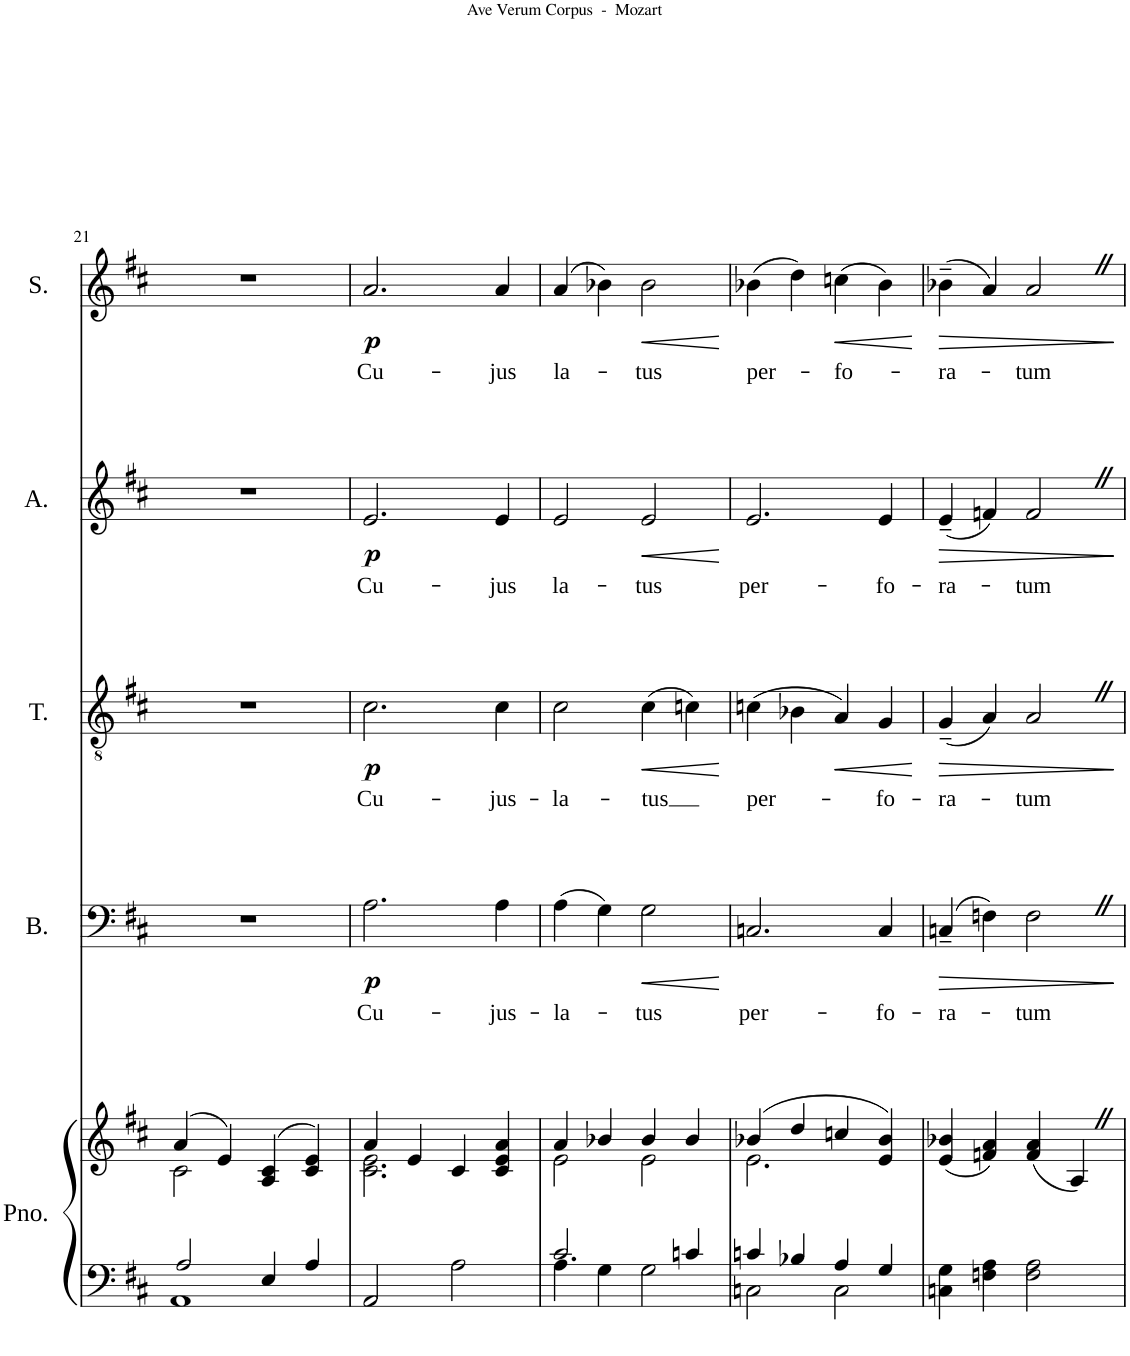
**kern	**kern	**kern	**text	**dynam	**kern	**text	**dynam	**kern	**text	**dynam	**kern	**text	**dynam
*part5	*part5	*part4	*part4	*part4	*part3	*part3	*part3	*part2	*part2	*part2	*part1	*part1	*part1
*staff6	*staff5	*staff4	*staff4	*staff4	*staff3	*staff3	*staff3	*staff2	*staff2	*staff2	*staff1	*staff1	*staff1
*I"Piano	*	*I"Bass	*	*	*I"Tenor	*	*	*I"Alto	*	*	*I"Soprano	*	*
*I'Pno.	*	*I'B.	*	*	*I'T.	*	*	*I'A.	*	*	*I'S.	*	*
!!LO:PB:g=z
*clefF4	*clefG2	*clefF4	*	*	*clefGv2	*	*	*clefG2	*	*	*clefG2	*	*
*k[f#c#]	*k[f#c#]	*k[f#c#]	*	*	*k[f#c#]	*	*	*k[f#c#]	*	*	*k[f#c#]	*	*
*M4/4	*M4/4	*M4/4	*	*	*M4/4	*	*	*M4/4	*	*	*M4/4	*	*
*met(c|)	*met(c|)	*met(c|)	*	*	*met(c|)	*	*	*met(c|)	*	*	*met(c|)	*	*
=21	=21	=21	=21	=21	=21	=21	=21	=21	=21	=21	=21	=21	=21
*^	*^	*	*	*	*	*	*	*	*	*	*	*	*
1AA	2A/	(>4a/	2c#\	1r	.	.	1r	.	.	1r	.	.	1r	.	.
.	.	4e/)	.	.	.	.	.	.	.	.	.	.	.	.	.
.	4E/	(>4A/ 4c#/	2ryy	.	.	.	.	.	.	.	.	.	.	.	.
.	4A/	4c#/ 4e/)	.	.	.	.	.	.	.	.	.	.	.	.	.
=22	=22	=22	=22	=22	=22	=22	=22	=22	=22	=22	=22	=22	=22	=22	=22
!	!	!	!	!	!LO:LY:b	!LO:DY:b	!	!LO:LY:b	!LO:DY:b	!	!LO:LY:b	!LO:DY:b	!	!LO:LY:b	!LO:DY:b
*v	*v	*	*	*	*	*	*	*	*	*	*	*	*	*	*
2AA/	4a/	2.c#\ 2.e\	2.A\	Cu-	p	2.c#\	Cu-	p	2.e/	Cu-	p	2.a/	Cu-	p
.	4e/	.	.	.	.	.	.	.	.	.	.	.	.	.
2A\	4c#/	.	.	.	.	.	.	.	.	.	.	.	.	.
!	!	!	!	!LO:LY:b	!	!	!LO:LY:b	!	!	!LO:LY:b	!	!	!LO:LY:b	!
.	4c#/ 4e/ 4a/	4ryy	4A\	-jus-	.	4c#\	-jus-	.	4e/	-jus	.	4a/	-jus	.
=23	=23	=23	=23	=23	=23	=23	=23	=23	=23	=23	=23	=23	=23	=23
*^	*	*	*	*	*	*	*	*	*	*	*	*	*	*
!	!	!	!	!	!LO:LY:b	!	!	!LO:LY:b	!	!	!LO:LY:b	!	!	!LO:LY:b	!
4A\	2.c#/	4a/	2e\	(4A\	-la-	.	2c#\	-la-	.	2e/	la-	.	(4a/	la-	.
4G\	.	4b-X/	.	4G\)	.	.	.	.	.	.	.	.	4b-X\)	.	.
!	!	!	!	!	!LO:LY:b	!LO:HP:b	!	!LO:LY:b	!LO:HP:b	!	!LO:LY:b	!LO:HP:b	!	!LO:LY:b	!LO:HP:b
2G\	.	4b-/	2e\	2G\	-tus	<	(4c#\	-tus	<	2e/	-tus	<	2b-\	-tus	<
.	4cn/	4b-/	.	.	.	.	4cn\)	.	.	.	.	.	.	.	.
*v	*v	*	*	*	*	*	*	*	*	*	*	*	*	*	*
*	*v	*v	*	*	*	*	*	*	*	*	*	*	*	*
.	.	.	.	[	.	.	[	.	.	[	.	.	[
=24	=24	=24	=24	=24	=24	=24	=24	=24	=24	=24	=24	=24	=24
*^	*^	*	*	*	*	*	*	*	*	*	*	*	*
!	!	!	!	!	!LO:LY:b	!	!	!LO:LY:b	!	!	!LO:LY:b	!	!	!LO:LY:b	!
2Cn\	4cn/	(4b-X/	2.e\	2.Cn/	per-	.	(4cn\	per-	.	2.e/	per-	.	(4b-X\	per-	.
.	4B-X/	4dd/	.	.	.	.	4B-X\	.	.	.	.	.	4dd\)	.	.
!	!	!	!	!	!	!	!	!	!LO:HP:b	!	!	!	!	!LO:LY:b	!LO:HP:b
2C\	4A/	4ccn/	.	.	.	.	4A/)	.	<	.	.	.	(4ccn\	-fo-	<
!	!	!	!	!	!LO:LY:b	!	!	!LO:LY:b	!	!	!LO:LY:b	!	!	!	!
.	4G/	4e/ 4b-/)	4ryy	4C/	-fo-	.	4G/	-fo-	.	4e/	-fo-	.	4b-\)	.	.
*v	*v	*	*	*	*	*	*	*	*	*	*	*	*	*	*
*	*v	*v	*	*	*	*	*	*	*	*	*	*	*	*
.	.	.	.	.	.	.	[	.	.	.	.	.	[
=25	=25	=25	=25	=25	=25	=25	=25	=25	=25	=25	=25	=25	=25
!	!	!	!LO:LY:b	!LO:HP:b	!	!LO:LY:b	!LO:HP:b	!	!LO:LY:b	!LO:HP:b	!	!LO:LY:b	!LO:HP:b
4Cn\ 4G\	(4e/ 4b-X/	(4Cn~/	-ra-	>	(4G~/	-ra-	>	(4e~/	-ra-	>	(4b-X~\	-ra-	>
4Fn\ 4A\	4fn/ 4a/)	4Fn\)	.	.	4A/)	.	.	4fn/)	.	.	4a/)	.	.
!	!	!	!LO:LY:b	!	!	!LO:LY:b	!	!	!LO:LY:b	!	!	!LO:LY:b	!
2F\ 2A\	(4f/ 4a/	2FZ\	-tum	.	2AZ/	-tum	.	2fZ/	-tum	.	2aZ/	-tum	.
.	4AZ/)	.	.	.	.	.	.	.	.	.	.	.	.
.	.	.	.	]	.	.	]	.	.	]	.	.	]
=	=	=	=	=	=	=	=	=	=	=	=	=	=
*-	*-	*-	*-	*-	*-	*-	*-	*-	*-	*-	*-	*-	*-
